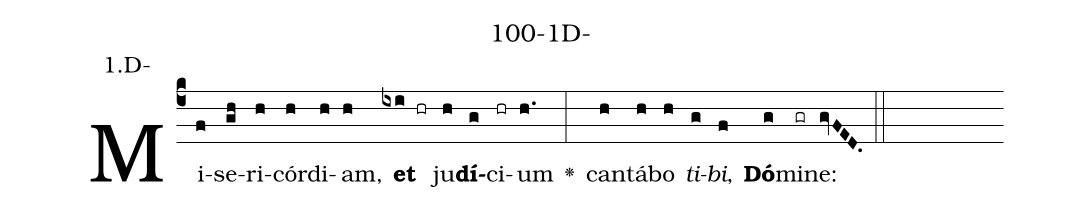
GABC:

name: 100-1D-;
annotation: 1.D-;
%%
(c4)Mi(f)se(gh)ri(h)cór(h)di(h)am,(h) <b>et</b>(ixi hr) ju(h)<b>dí</b>(g)ci(hr)um(h.) <v>\greheightstar</v>(:) can(h)tá(h)bo(h) <i>ti</i>(g)<i>bi</i>,(f) <b>Dó</b>(g)mi(gr)ne:(gvFED.) (::)


%E(h) u(h) o(g) u(f) a(g) e.(gvFED.) (::)
